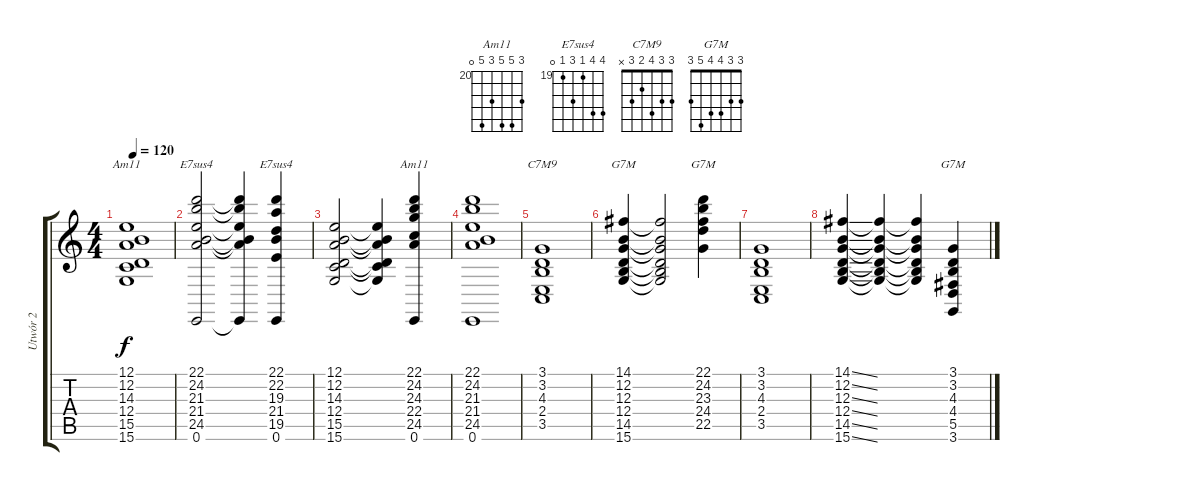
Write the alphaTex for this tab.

\track ("Utwór 2" "Utwór 2") {instrument acousticgrandpiano}
\staff {score tabs}
\tuning (E4 B3 G3 D3 A2 E2) {hide}
\chord ("Am11" 12 12 14 12 15 15) {firstfret 12}
\chord ("E7sus4" 22 24 21 21 24 0) {firstfret 20}
\chord ("E7sus4" 22 22 19 21 19 0) {firstfret 19}
\chord ("Am11" 22 24 24 22 24 0) {firstfret 20}
\chord ("C7M9" 3 3 4 2 3 x)
\chord ("G7M" 14 12 12 12 14 15) {firstfret 12}
\chord ("G7M" 22 24 23 24 22 x) {firstfret 20}
\chord ("G7M" 3 3 4 4 5 3)
\ts (4 4)
\tempo 120
\clef g2
\ks c
(12.1 12.2 14.3 12.4 15.5 15.6).1{ch "Am11" dy f instrument acousticgrandpiano} |
(22.1 24.2 21.3 21.4 24.5 0.6).2{ch "E7sus4"} (22.1{t} 24.2{t} 21.3{t} 21.4{t} 24.5{t} 0.6{t}).4 (22.1 22.2 19.3 21.4 19.5 0.6).4{ch "E7sus4"} |
(12.1 12.2 14.3 12.4 15.5 15.6).2 (12.1{t} 12.2{t} 14.3{t} 12.4{t} 15.5{t} 15.6{t}).4 (22.1 24.2 24.3 22.4 24.5 0.6).4{ch "Am11"} |
(22.1 24.2 21.3 21.4 24.5 0.6).1 |
(3.1 3.2 4.3 2.4 3.5).1{ch "C7M9"} |
(14.1 12.2 12.3 12.4 14.5 15.6).4{ch "G7M"} (14.1{t} 12.2{t} 12.3{t} 12.4{t} 14.5{t} 15.6{t}).2 (22.1 24.2 23.3 24.4 22.5).4{ch "G7M"} |
(3.1 3.2 4.3 2.4 3.5).1 |
(14.1{ss} 12.2{ss} 12.3{ss} 12.4{ss} 14.5{ss} 15.6{ss}).4 (14.1{t} 12.2{t} 12.3{t} 12.4{t} 14.5{t} 15.6{t}).4 (14.1{t} 12.2{t} 12.3{t} 12.4{t} 14.5{t} 15.6{t}).4 (3.1 3.2 4.3 4.4 5.5 3.6).4{ch "G7M"}
